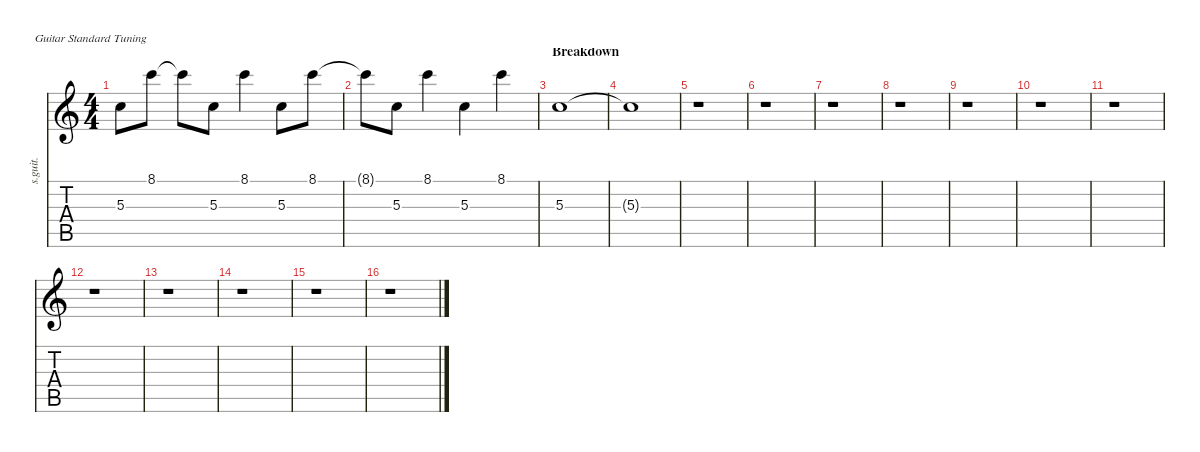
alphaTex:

\defaultSystemsLayout 4
\hideDynamics
\bracketExtendMode nobrackets
\track ("Studio" "s.guit.") {instrument lead2sawtooth}
\staff {score tabs}
\tuning (E4 B3 G3 D3 A2 E2)
\displaytranspose 12
\ts (4 4)
\tempo (149 hide)
\clef g2
\ks c
5.3.8{lyrics (0 "") lyrics (1 "") lyrics (2 "") lyrics (3 "") lyrics (4 "") dy f} 8.1.8{lyrics (0 "") lyrics (1 "") lyrics (2 "") lyrics (3 "") lyrics (4 "")} 8.1{t}.8{lyrics (0 "") lyrics (1 "") lyrics (2 "") lyrics (3 "") lyrics (4 "")} 5.3.8{lyrics (0 "") lyrics (1 "") lyrics (2 "") lyrics (3 "") lyrics (4 "")} 8.1.4{lyrics (0 "") lyrics (1 "") lyrics (2 "") lyrics (3 "") lyrics (4 "")} 5.3.8{lyrics (0 "") lyrics (1 "") lyrics (2 "") lyrics (3 "") lyrics (4 "")} 8.1.8{lyrics (0 "") lyrics (1 "") lyrics (2 "") lyrics (3 "") lyrics (4 "")} |
8.1{t}.8{lyrics (0 "") lyrics (1 "") lyrics (2 "") lyrics (3 "") lyrics (4 "")} 5.3.8{lyrics (0 "") lyrics (1 "") lyrics (2 "") lyrics (3 "") lyrics (4 "")} 8.1.4{lyrics (0 "") lyrics (1 "") lyrics (2 "") lyrics (3 "") lyrics (4 "")} 5.3.4{lyrics (0 "") lyrics (1 "") lyrics (2 "") lyrics (3 "") lyrics (4 "")} 8.1.4{lyrics (0 "") lyrics (1 "") lyrics (2 "") lyrics (3 "") lyrics (4 "")} |
\section ("" "Breakdown")
5.3.1{lyrics (0 "") lyrics (1 "") lyrics (2 "") lyrics (3 "") lyrics (4 "")} |
5.3{t}.1{lyrics (0 "") lyrics (1 "") lyrics (2 "") lyrics (3 "") lyrics (4 "")} |
r.1 |
r.1 |
r.1 |
r.1 |
r.1 |
r.1 |
r.1 |
r.1 |
r.1 |
r.1 |
r.1 |
r.1
